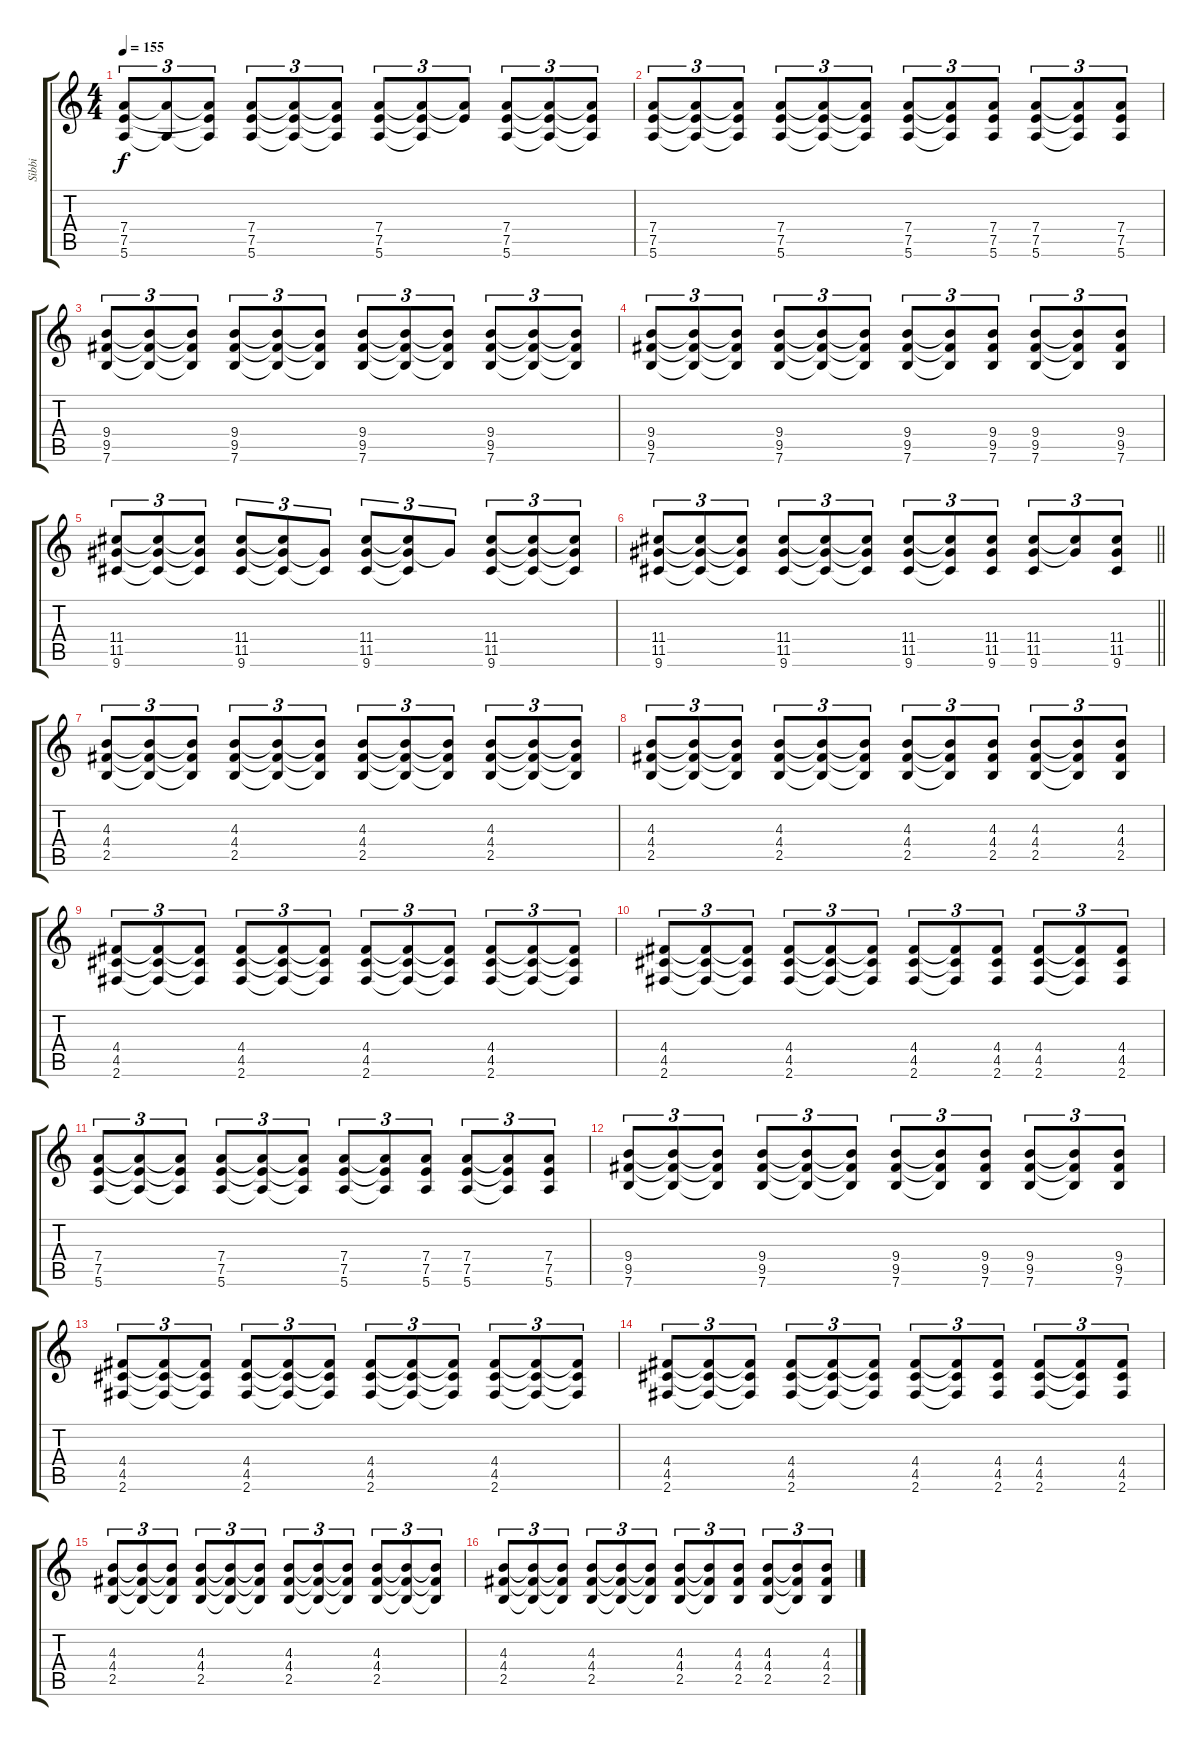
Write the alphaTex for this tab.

\track ("Sibbi" "Sibbi") {instrument acousticguitarsteel}
\staff {score tabs}
\tuning (E4 B3 G3 D3 A2 E2) {hide}
\ts (4 4)
\tempo 155
\clef g2
\ks c
(7.4 7.5 5.6).8{tu (3 2) dy f} (7.4{t} 5.6{t}).8{tu (3 2)} (7.4{t} 7.5{t} 5.6{t}).8{tu (3 2)} (7.4 7.5 5.6).8{tu (3 2)} (7.4{t} 7.5{t} 5.6{t}).8{tu (3 2)} (7.4{t} 7.5{t} 5.6{t}).8{tu (3 2)} (7.4 7.5 5.6).8{tu (3 2)} (7.4{t} 7.5{t} 5.6{t}).8{tu (3 2)} (7.4{t} 7.5{t}).8{tu (3 2)} (7.4 7.5 5.6).8{tu (3 2)} (7.4{t} 7.5{t} 5.6{t}).8{tu (3 2)} (7.4{t} 7.5{t} 5.6{t}).8{tu (3 2)} |
(7.4 7.5 5.6).8{tu (3 2)} (7.4{t} 7.5{t} 5.6{t}).8{tu (3 2)} (7.4{t} 7.5{t} 5.6{t}).8{tu (3 2)} (7.4 7.5 5.6).8{tu (3 2)} (7.4{t} 7.5{t} 5.6{t}).8{tu (3 2)} (7.4{t} 7.5{t} 5.6{t}).8{tu (3 2)} (7.4 7.5 5.6).8{tu (3 2)} (7.4{t} 7.5{t} 5.6{t}).8{tu (3 2)} (7.4 7.5 5.6).8{tu (3 2)} (7.4 7.5 5.6).8{tu (3 2)} (7.4{t} 7.5{t} 5.6{t}).8{tu (3 2)} (7.4 7.5 5.6).8{tu (3 2)} |
(9.4 9.5 7.6).8{tu (3 2)} (9.4{t} 9.5{t} 7.6{t}).8{tu (3 2)} (9.4{t} 9.5{t} 7.6{t}).8{tu (3 2)} (9.4 9.5 7.6).8{tu (3 2)} (9.4{t} 9.5{t} 7.6{t}).8{tu (3 2)} (9.4{t} 9.5{t} 7.6{t}).8{tu (3 2)} (9.4 9.5 7.6).8{tu (3 2)} (9.4{t} 9.5{t} 7.6{t}).8{tu (3 2)} (9.4{t} 9.5{t} 7.6{t}).8{tu (3 2)} (9.4 9.5 7.6).8{tu (3 2)} (9.4{t} 9.5{t} 7.6{t}).8{tu (3 2)} (9.4{t} 9.5{t} 7.6{t}).8{tu (3 2)} |
(9.4 9.5 7.6).8{tu (3 2)} (9.4{t} 9.5{t} 7.6{t}).8{tu (3 2)} (9.4{t} 9.5{t} 7.6{t}).8{tu (3 2)} (9.4 9.5 7.6).8{tu (3 2)} (9.4{t} 9.5{t} 7.6{t}).8{tu (3 2)} (9.4{t} 9.5{t} 7.6{t}).8{tu (3 2)} (9.4 9.5 7.6).8{tu (3 2)} (9.4{t} 9.5{t} 7.6{t}).8{tu (3 2)} (9.4 9.5 7.6).8{tu (3 2)} (9.4 9.5 7.6).8{tu (3 2)} (9.4{t} 9.5{t} 7.6{t}).8{tu (3 2)} (9.4 9.5 7.6).8{tu (3 2)} |
(11.4 11.5 9.6).8{tu (3 2)} (11.4{t} 11.5{t} 9.6{t}).8{tu (3 2)} (11.4{t} 11.5{t} 9.6{t}).8{tu (3 2)} (11.4 11.5 9.6).8{tu (3 2)} (11.4{t} 11.5{t} 9.6{t}).8{tu (3 2)} (11.5{t} 9.6{t}).8{tu (3 2)} (11.4 11.5 9.6).8{tu (3 2)} (11.4{t} 11.5{t} 9.6{t}).8{tu (3 2)} 11.5{t}.8{tu (3 2)} (11.4 11.5 9.6).8{tu (3 2)} (11.4{t} 11.5{t} 9.6{t}).8{tu (3 2)} (11.4{t} 11.5{t} 9.6{t}).8{tu (3 2)} |
\barLineRight lightlight
(11.4 11.5 9.6).8{tu (3 2)} (11.4{t} 11.5{t} 9.6{t}).8{tu (3 2)} (11.4{t} 11.5{t} 9.6{t}).8{tu (3 2)} (11.4 11.5 9.6).8{tu (3 2)} (11.4{t} 11.5{t} 9.6{t}).8{tu (3 2)} (11.4{t} 11.5{t} 9.6{t}).8{tu (3 2)} (11.4 11.5 9.6).8{tu (3 2)} (11.4{t} 11.5{t} 9.6{t}).8{tu (3 2)} (11.4 11.5 9.6).8{tu (3 2)} (11.4 11.5 9.6).8{tu (3 2)} (11.4{t} 11.5{t}).8{tu (3 2)} (11.4 11.5 9.6).8{tu (3 2)} |
(4.3 4.4 2.5).8{tu (3 2)} (4.3{t} 4.4{t} 2.5{t}).8{tu (3 2)} (4.3{t} 4.4{t} 2.5{t}).8{tu (3 2)} (4.3 4.4 2.5).8{tu (3 2)} (4.3{t} 4.4{t} 2.5{t}).8{tu (3 2)} (4.3{t} 4.4{t} 2.5{t}).8{tu (3 2)} (4.3 4.4 2.5).8{tu (3 2)} (4.3{t} 4.4{t} 2.5{t}).8{tu (3 2)} (4.3{t} 4.4{t} 2.5{t}).8{tu (3 2)} (4.3 4.4 2.5).8{tu (3 2)} (4.3{t} 4.4{t} 2.5{t}).8{tu (3 2)} (4.3{t} 4.4{t} 2.5{t}).8{tu (3 2)} |
(4.3 4.4 2.5).8{tu (3 2)} (4.3{t} 4.4{t} 2.5{t}).8{tu (3 2)} (4.3{t} 4.4{t} 2.5{t}).8{tu (3 2)} (4.3 4.4 2.5).8{tu (3 2)} (4.3{t} 4.4{t} 2.5{t}).8{tu (3 2)} (4.3{t} 4.4{t} 2.5{t}).8{tu (3 2)} (4.3 4.4 2.5).8{tu (3 2)} (4.3{t} 4.4{t} 2.5{t}).8{tu (3 2)} (4.3 4.4 2.5).8{tu (3 2)} (4.3 4.4 2.5).8{tu (3 2)} (4.3{t} 4.4{t} 2.5{t}).8{tu (3 2)} (4.3 4.4 2.5).8{tu (3 2)} |
(4.4 4.5 2.6).8{tu (3 2)} (4.4{t} 4.5{t} 2.6{t}).8{tu (3 2)} (4.4{t} 4.5{t} 2.6{t}).8{tu (3 2)} (4.4 4.5 2.6).8{tu (3 2)} (4.4{t} 4.5{t} 2.6{t}).8{tu (3 2)} (4.4{t} 4.5{t} 2.6{t}).8{tu (3 2)} (4.4 4.5 2.6).8{tu (3 2)} (4.4{t} 4.5{t} 2.6{t}).8{tu (3 2)} (4.4{t} 4.5{t} 2.6{t}).8{tu (3 2)} (4.4 4.5 2.6).8{tu (3 2)} (4.4{t} 4.5{t} 2.6{t}).8{tu (3 2)} (4.4{t} 4.5{t} 2.6{t}).8{tu (3 2)} |
(4.4 4.5 2.6).8{tu (3 2)} (4.4{t} 4.5{t} 2.6{t}).8{tu (3 2)} (4.4{t} 4.5{t} 2.6{t}).8{tu (3 2)} (4.4 4.5 2.6).8{tu (3 2)} (4.4{t} 4.5{t} 2.6{t}).8{tu (3 2)} (4.4{t} 4.5{t} 2.6{t}).8{tu (3 2)} (4.4 4.5 2.6).8{tu (3 2)} (4.4{t} 4.5{t} 2.6{t}).8{tu (3 2)} (4.4 4.5 2.6).8{tu (3 2)} (4.4 4.5 2.6).8{tu (3 2)} (4.4{t} 4.5{t} 2.6{t}).8{tu (3 2)} (4.4 4.5 2.6).8{tu (3 2)} |
(7.4 7.5 5.6).8{tu (3 2)} (7.4{t} 7.5{t} 5.6{t}).8{tu (3 2)} (7.4{t} 7.5{t} 5.6{t}).8{tu (3 2)} (7.4 7.5 5.6).8{tu (3 2)} (7.4{t} 7.5{t} 5.6{t}).8{tu (3 2)} (7.4{t} 7.5{t} 5.6{t}).8{tu (3 2)} (7.4 7.5 5.6).8{tu (3 2)} (7.4{t} 7.5{t} 5.6{t}).8{tu (3 2)} (7.4 7.5 5.6).8{tu (3 2)} (7.4 7.5 5.6).8{tu (3 2)} (7.4{t} 7.5{t} 5.6{t}).8{tu (3 2)} (7.4 7.5 5.6).8{tu (3 2)} |
(9.4 9.5 7.6).8{tu (3 2)} (9.4{t} 9.5{t} 7.6{t}).8{tu (3 2)} (9.4{t} 9.5{t} 7.6{t}).8{tu (3 2)} (9.4 9.5 7.6).8{tu (3 2)} (9.4{t} 9.5{t} 7.6{t}).8{tu (3 2)} (9.4{t} 9.5{t} 7.6{t}).8{tu (3 2)} (9.4 9.5 7.6).8{tu (3 2)} (9.4{t} 9.5{t} 7.6{t}).8{tu (3 2)} (9.4 9.5 7.6).8{tu (3 2)} (9.4 9.5 7.6).8{tu (3 2)} (9.4{t} 9.5{t} 7.6{t}).8{tu (3 2)} (9.4 9.5 7.6).8{tu (3 2)} |
(4.4 4.5 2.6).8{tu (3 2)} (4.4{t} 4.5{t} 2.6{t}).8{tu (3 2)} (4.4{t} 4.5{t} 2.6{t}).8{tu (3 2)} (4.4 4.5 2.6).8{tu (3 2)} (4.4{t} 4.5{t} 2.6{t}).8{tu (3 2)} (4.4{t} 4.5{t} 2.6{t}).8{tu (3 2)} (4.4 4.5 2.6).8{tu (3 2)} (4.4{t} 4.5{t} 2.6{t}).8{tu (3 2)} (4.4{t} 4.5{t} 2.6{t}).8{tu (3 2)} (4.4 4.5 2.6).8{tu (3 2)} (4.4{t} 4.5{t} 2.6{t}).8{tu (3 2)} (4.4{t} 4.5{t} 2.6{t}).8{tu (3 2)} |
(4.4 4.5 2.6).8{tu (3 2)} (4.4{t} 4.5{t} 2.6{t}).8{tu (3 2)} (4.4{t} 4.5{t} 2.6{t}).8{tu (3 2)} (4.4 4.5 2.6).8{tu (3 2)} (4.4{t} 4.5{t} 2.6{t}).8{tu (3 2)} (4.4{t} 4.5{t} 2.6{t}).8{tu (3 2)} (4.4 4.5 2.6).8{tu (3 2)} (4.4{t} 4.5{t} 2.6{t}).8{tu (3 2)} (4.4 4.5 2.6).8{tu (3 2)} (4.4 4.5 2.6).8{tu (3 2)} (4.4{t} 4.5{t} 2.6{t}).8{tu (3 2)} (4.4 4.5 2.6).8{tu (3 2)} |
(4.3 4.4 2.5).8{tu (3 2)} (4.3{t} 4.4{t} 2.5{t}).8{tu (3 2)} (4.3{t} 4.4{t} 2.5{t}).8{tu (3 2)} (4.3 4.4 2.5).8{tu (3 2)} (4.3{t} 4.4{t} 2.5{t}).8{tu (3 2)} (4.3{t} 4.4{t} 2.5{t}).8{tu (3 2)} (4.3 4.4 2.5).8{tu (3 2)} (4.3{t} 4.4{t} 2.5{t}).8{tu (3 2)} (4.3{t} 4.4{t} 2.5{t}).8{tu (3 2)} (4.3 4.4 2.5).8{tu (3 2)} (4.3{t} 4.4{t} 2.5{t}).8{tu (3 2)} (4.3{t} 4.4{t} 2.5{t}).8{tu (3 2)} |
(4.3 4.4 2.5).8{tu (3 2)} (4.3{t} 4.4{t} 2.5{t}).8{tu (3 2)} (4.3{t} 4.4{t} 2.5{t}).8{tu (3 2)} (4.3 4.4 2.5).8{tu (3 2)} (4.3{t} 4.4{t} 2.5{t}).8{tu (3 2)} (4.3{t} 4.4{t} 2.5{t}).8{tu (3 2)} (4.3 4.4 2.5).8{tu (3 2)} (4.3{t} 4.4{t} 2.5{t}).8{tu (3 2)} (4.3 4.4 2.5).8{tu (3 2)} (4.3 4.4 2.5).8{tu (3 2)} (4.3{t} 4.4{t} 2.5{t}).8{tu (3 2)} (4.3 4.4 2.5).8{tu (3 2)}
